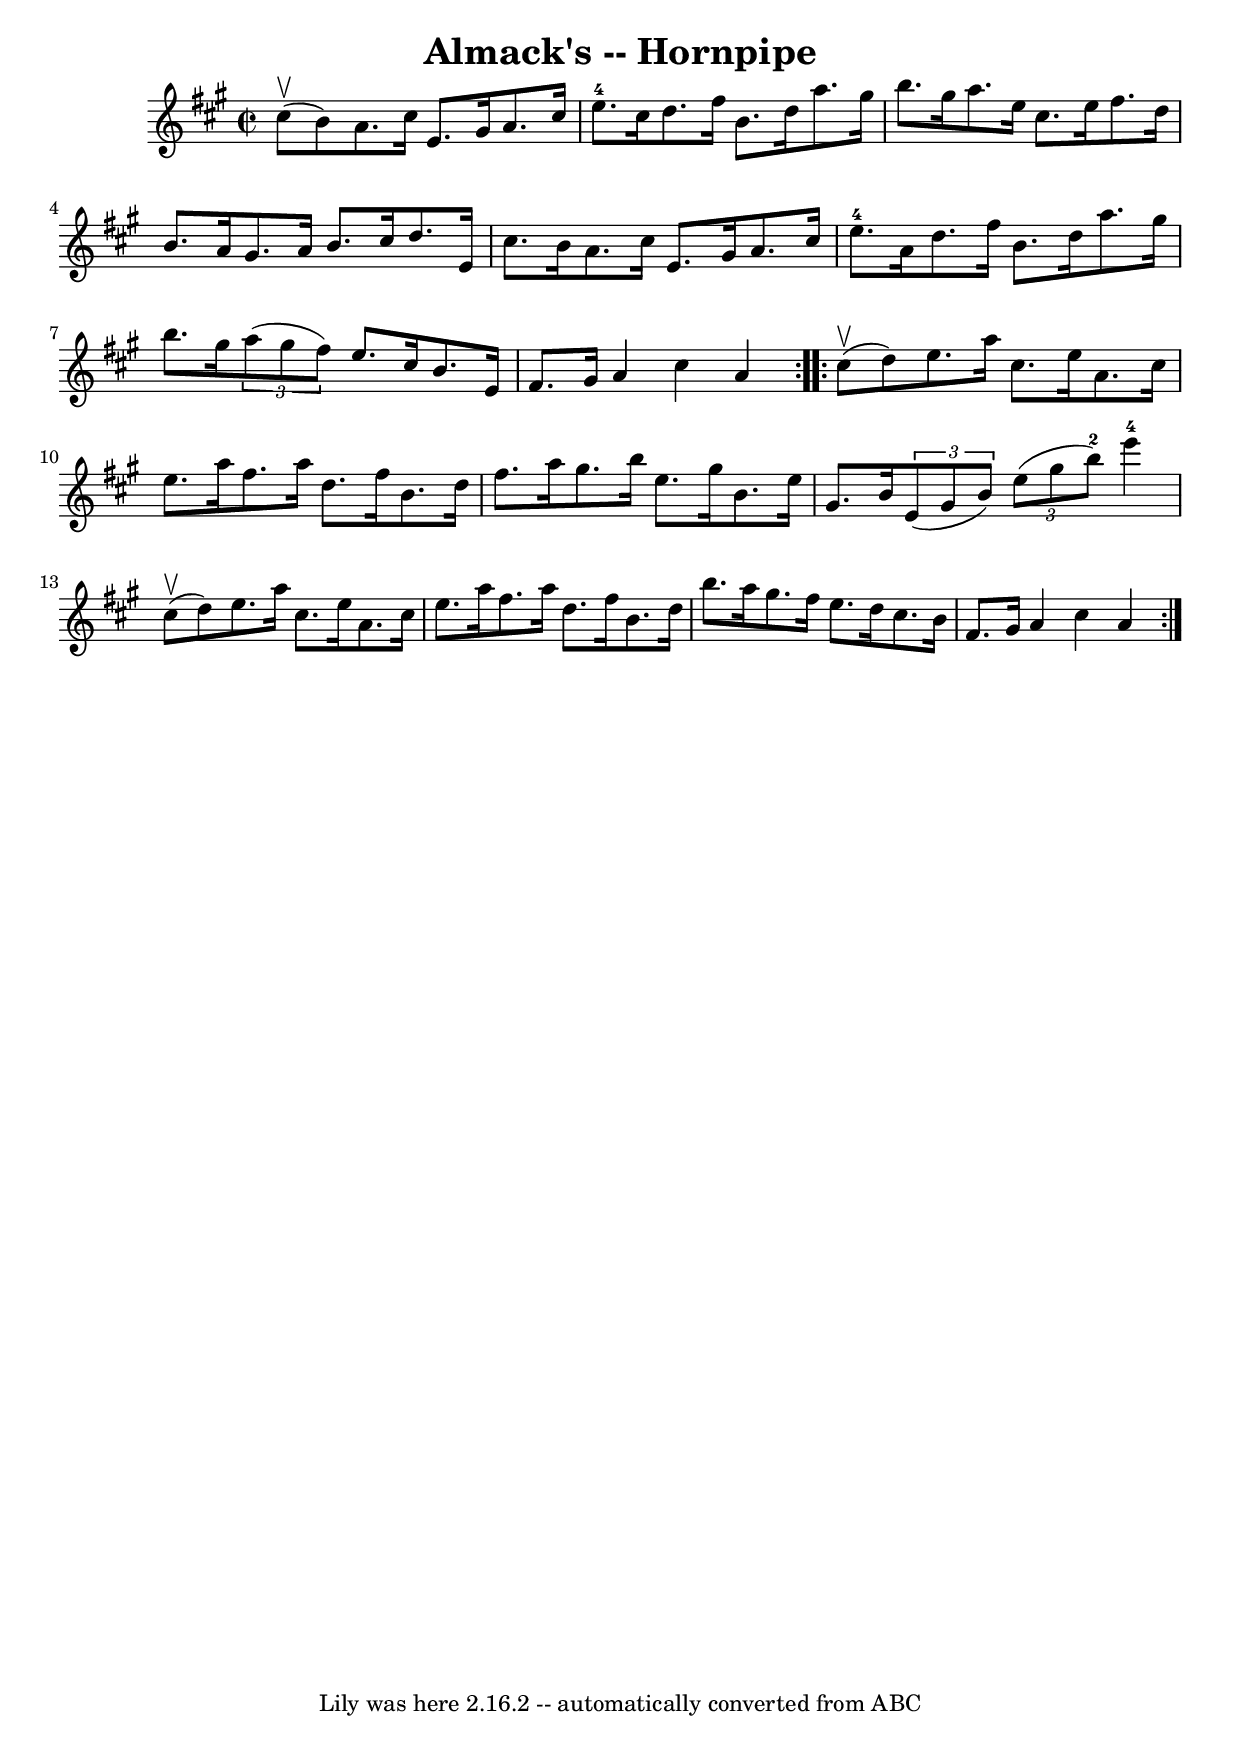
\version "2.16.2"
\include "Mammoth.ily"
\header {
  %% book = "Cole's 1000 Fiddle Tunes"
  crossRefNumber = "1"
  footnotes = ""
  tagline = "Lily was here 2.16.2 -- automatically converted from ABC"
  title = "Almack's -- Hornpipe"

}
voicedefault =  {



  \repeat volta 2 {

    \override Staff.TimeSignature #'style = #'C
    \time 2/2 
    \key a \major cis''8 (^\upbow b'8) |
    a'8.    
    cis''16 e'8. gis'16 a'8. cis''16 e''8.-4 cis''16  |
    
    d''8. fis''16 b'8. d''16 a''8. gis''16 b''8. gis''16  
    |
    a''8. e''16 cis''8. e''16 fis''8. d''16 b'8.    
    a'16  |
    gis'8. a'16 b'8. cis''16 d''8. e'16 cis''8.  
    b'16  |
    a'8. cis''16 e'8. gis'16 a'8. cis''16    
    e''8.-4 a'16  |
    d''8. fis''16 b'8. d''16 a''8.    
    gis''16 b''8. gis''16  |
    \times 2/3 { a''8 (gis''8    
		 fis''8) 
	       } e''8. cis''16 b'8. e'16 fis'8. gis'16  |
    
    a'4 cis''4 a'4  
  }     
  \repeat volta 2 {
    cis''8 (^\upbow d''8) 
    |
    e''8. a''16 cis''8. e''16 a'8. cis''16 e''8.    
    a''16  |
    fis''8. a''16 d''8. fis''16 b'8. d''16    
    fis''8. a''16  |
    gis''8. b''16 e''8. gis''16 b'8.    
    e''16 gis'8. b'16  |
    \times 2/3 { e'8 (gis'8 b'8) 
	       }   
    \times 2/3 { e''8 (gis''8 b''8-2) 
	       } e'''4-4 cis''8 
    (^\upbow d''8) |
    e''8. a''16 cis''8. e''16 a'8.    
    cis''16 e''8. a''16  |
    fis''8. a''16 d''8. fis''16    
    b'8. d''16 b''8. a''16  |
    gis''8. fis''16 e''8.    
    d''16 cis''8. b'16 fis'8. gis'16  |
    a'4 cis''4 a'4  

  }   

}

\score{
  <<

    \context Staff="default"
    {
      \voicedefault 
      
    }

  >>
  \layout {
    
  }
  \midi {
  }

}
